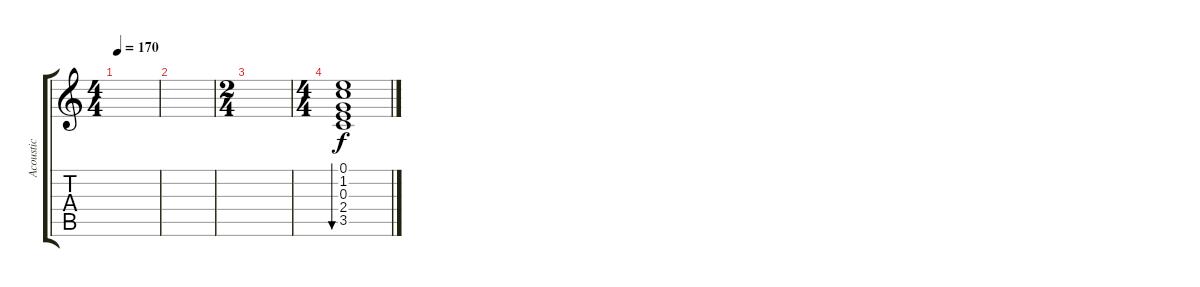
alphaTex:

\track ("Acoustic" "Acoustic") {instrument acousticguitarsteel}
\staff {score tabs}
\tuning (E4 B3 G3 D3 A2 E2) {hide}
\ts (4 4)
\tempo 170
\clef g2
\ks c
|
|
\ts (2 4)
|
\ts (4 4)
(0.1 1.2 0.3 2.4 3.5).1{bu 480}
